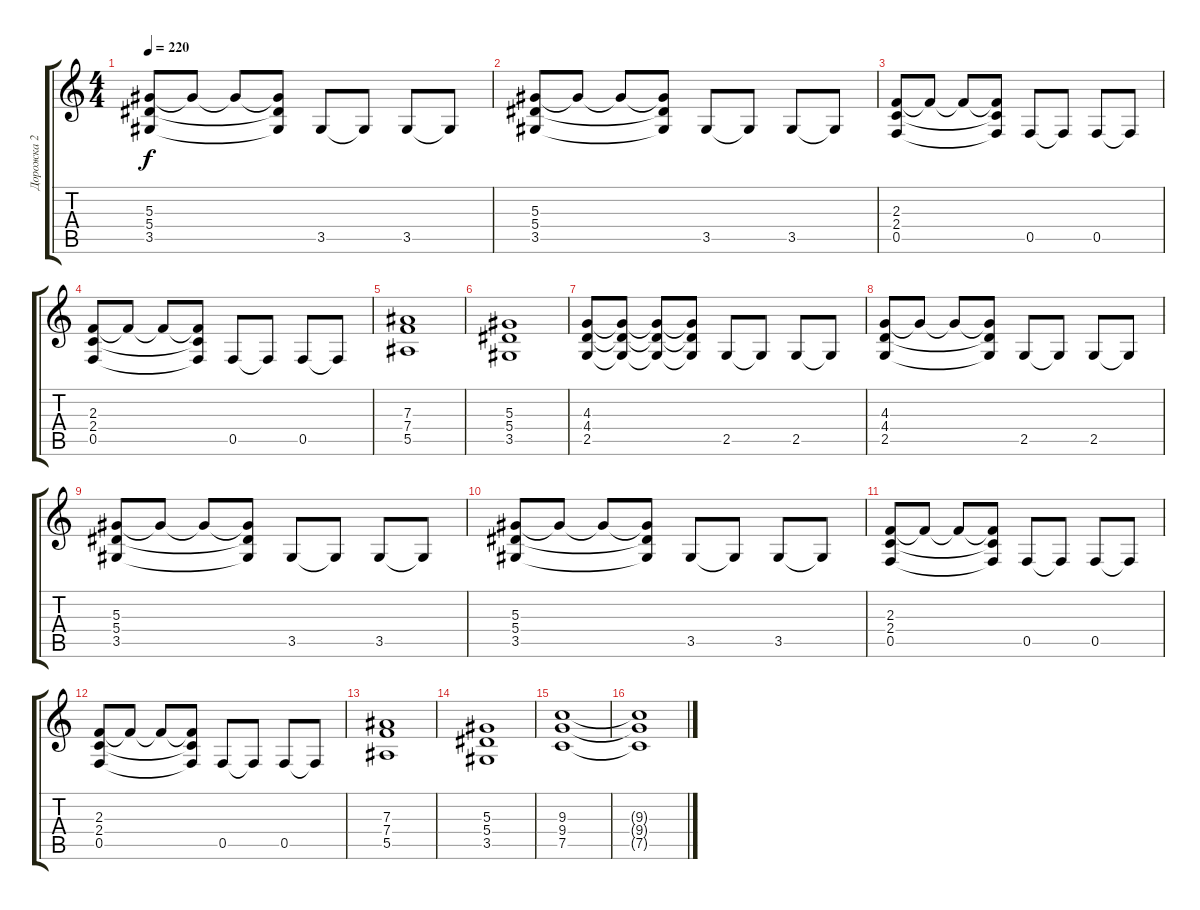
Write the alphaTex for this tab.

\track ("Дорожка 2" "Дорожка 2") {instrument distortionguitar}
\staff {score tabs}
\tuning (C4 G3 Eb3 Bb2 F2 C2) {hide}
\ts (4 4)
\tempo 220
\clef g2
\ks c
(5.3 5.4 3.5).8{dy f} 5.3{t}.8 5.3{t}.8 (5.3{t} 5.4{t} 3.5{t}).8 3.5.8 3.5{t}.8 3.5.8 3.5{t}.8 |
(5.3 5.4 3.5).8 5.3{t}.8 5.3{t}.8 (5.3{t} 5.4{t} 3.5{t}).8 3.5.8 3.5{t}.8 3.5.8 3.5{t}.8 |
(2.3 2.4 0.5).8 2.3{t}.8 2.3{t}.8 (2.3{t} 2.4{t} 0.5{t}).8 0.5.8 0.5{t}.8 0.5.8 0.5{t}.8 |
(2.3 2.4 0.5).8 2.3{t}.8 2.3{t}.8 (2.3{t} 2.4{t} 0.5{t}).8 0.5.8 0.5{t}.8 0.5.8 0.5{t}.8 |
(7.3 7.4 5.5).1 |
(5.3 5.4 3.5).1 |
(4.3 4.4 2.5).8 (4.3{t} 4.4{t} 2.5{t}).8 (4.3{t} 4.4{t} 2.5{t}).8 (4.3{t} 4.4{t} 2.5{t}).8 2.5.8 2.5{t}.8 2.5.8 2.5{t}.8 |
(4.3 4.4 2.5).8 4.3{t}.8 4.3{t}.8 (4.3{t} 4.4{t} 2.5{t}).8 2.5.8 2.5{t}.8 2.5.8 2.5{t}.8 |
(5.3 5.4 3.5).8 5.3{t}.8 5.3{t}.8 (5.3{t} 5.4{t} 3.5{t}).8 3.5.8 3.5{t}.8 3.5.8 3.5{t}.8 |
(5.3 5.4 3.5).8 5.3{t}.8 5.3{t}.8 (5.3{t} 5.4{t} 3.5{t}).8 3.5.8 3.5{t}.8 3.5.8 3.5{t}.8 |
(2.3 2.4 0.5).8 2.3{t}.8 2.3{t}.8 (2.3{t} 2.4{t} 0.5{t}).8 0.5.8 0.5{t}.8 0.5.8 0.5{t}.8 |
(2.3 2.4 0.5).8 2.3{t}.8 2.3{t}.8 (2.3{t} 2.4{t} 0.5{t}).8 0.5.8 0.5{t}.8 0.5.8 0.5{t}.8 |
(7.3 7.4 5.5).1 |
(5.3 5.4 3.5).1 |
(9.3 9.4 7.5).1 |
(9.3{t} 9.4{t} 7.5{t}).1
